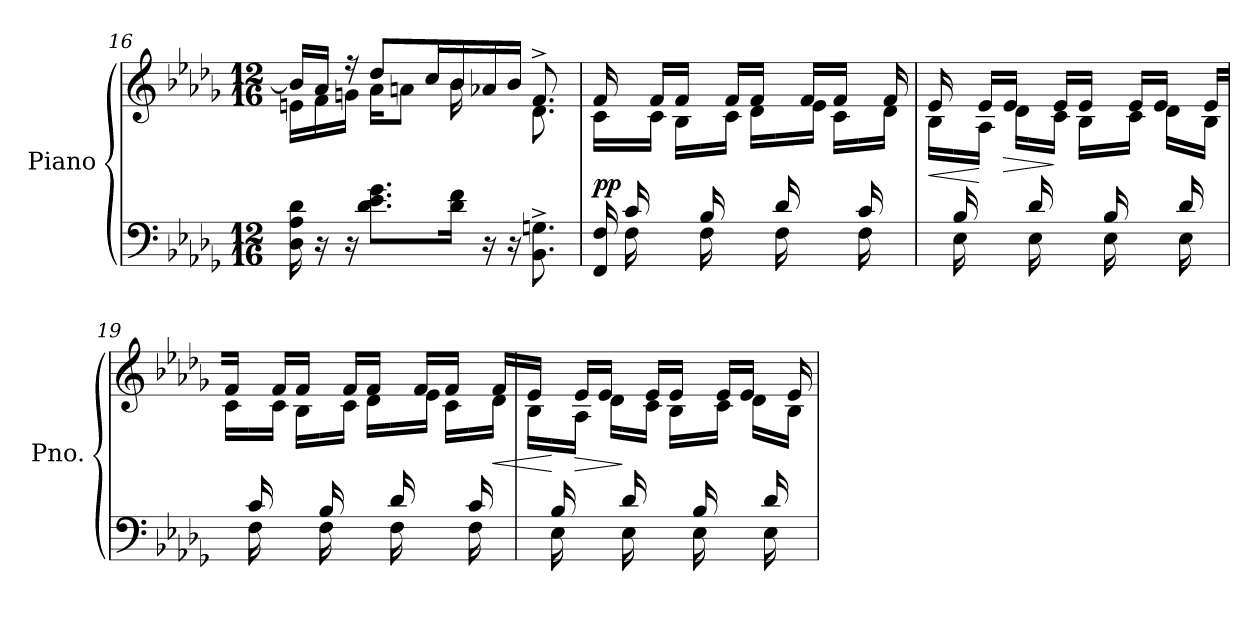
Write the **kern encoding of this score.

**kern	**kern	**dynam
*part1	*part1	*part1
*staff2	*staff1	*staff1/2
*I"Piano	*	*
*I'Pno.	*	*
*clefF4	*clefG2	*
*k[b-e-a-d-g-]	*k[b-e-a-d-g-]	*
*M12/16	*M12/16	*
=16	=16	=16
*	*^	*
16D-\ 16A-\ 16d-\	16b-/LL]	16en\LL	.
16r	16a-/JJ	16f\	.
16r	16r	16gn\JJ	.
8.d-\ 8.e-\ 8.g-\L	8dd-/L	16a-\KL	.
.	.	8an\J	.
.	16cc/L	.	.
16d-\ 16f\Jk	16b-/	16b-\	.
16r	16a-X/	8ryy	.
16r	16b-/JJ	.	.
8.BB-\^ 8.Gn\^	8.f^/	8.d-\	.
=17	=17	=17	=17
*^	*	*	*
!	!	!	!	!LO:DY:a=2
16ryy	16FF/ 16F/	16f/	16c\LL	pp
16c/	16F\	16ryy	16ryy	.
8ryy	8ryy	16f/LL	16c\JJ	.
.	.	16f/JJ	16B-\LL	.
16B-/	16F\	16ryy	16ryy	.
8ryy	16ryy	16f/LL	16c\JJ	.
.	16ryy	16f/JJ	16d-\LL	.
16d-/	16F\	16ryy	16ryy	.
8ryy	16ryy	16f/LL	16e-\JJ	.
.	16ryy	16f/JJ	16c\LL	.
16c/	16F\	16ryy	16ryy	.
16ryy	16ryy	16f/	16d-\JJ	.
!!LO:LB:g=z	!!
=18	=18	=18	=18	=18
!	!	!	!	!LO:HP:b
16ryy	16ryy	16e-/	16B-\LL	<
16B-/	16E-\	16ryy	16ryy	.
8ryy	8ryy	16e-/LL	16A-\JJ	[
!	!	!	!	!LO:HP:b
.	.	16e-/JJ	16d-\LL	>
16d-/	16E-\	16ryy	16ryy	.
8ryy	8ryy	16e-/LL	16c\JJ	]
.	.	16e-/JJ	16B-\LL	.
16B-/	16E-\	16ryy	16ryy	.
8ryy	8ryy	16e-/LL	16c\JJ	.
.	.	16e-/JJ	16d-\LL	.
16d-/	16E-\	16ryy	16ryy	.
16ryy	16ryy	16e-/LL	16B-\JJ	.
=19	=19	=19	=19	=19
16ryy	16ryy	16f/JJ	16c\LL	.
16c/	16F\	16ryy	16ryy	.
8ryy	8ryy	16f/LL	16c\JJ	.
.	.	16f/JJ	16B-\LL	.
16B-/	16F\	16ryy	16ryy	.
8ryy	8ryy	16f/LL	16c\JJ	.
.	.	16f/JJ	16d-\LL	.
16d-/	16F\	16ryy	16ryy	.
8ryy	8ryy	16f/LL	16e-\JJ	.
.	.	16f/JJ	16c\LL	.
16c/	16F\	16ryy	16ryy	.
!	!	!	!	!LO:HP:b
16ryy	16ryy	16f/LL	16d-\JJ	<
=20	=20	=20	=20	=20
16ryy	16ryy	16e-/JJ	16B-\LL	.
16B-/	16E-\	16ryy	16ryy	[
!	!	!	!	!LO:HP:b
8ryy	8ryy	16e-/LL	16A-\JJ	>
.	.	16e-/JJ	16d-\LL	.
16d-/	16E-\	16ryy	16ryy	]
8ryy	8ryy	16e-/LL	16c\JJ	.
.	.	16e-/JJ	16B-\LL	.
16B-/	16E-\	16ryy	16ryy	.
8ryy	8ryy	16e-/LL	16c\JJ	.
.	.	16e-/JJ	16d-\LL	.
16d-/	16E-\	16ryy	16ryy	.
16ryy	16ryy	16e-/	16B-\JJ	.
*v	*v	*	*	*
*	*v	*v	*
=	=	=
*-	*-	*-
